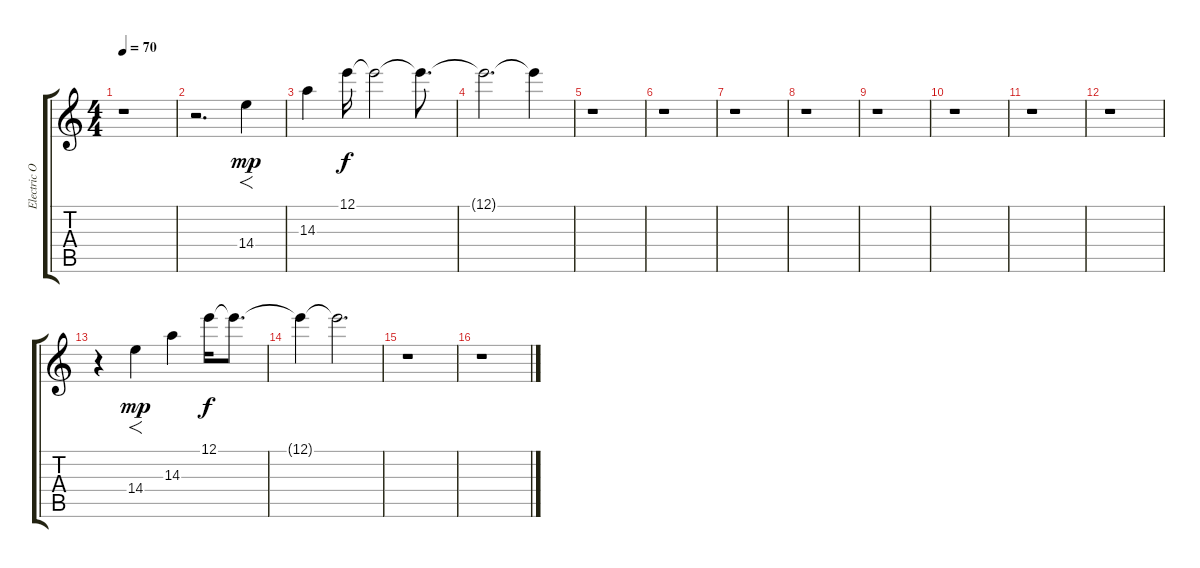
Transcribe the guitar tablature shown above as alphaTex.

\track ("Electric Overdriven Guitar" "Electric O") {instrument overdrivenguitar}
\staff {score tabs}
\tuning (E4 B3 G3 D3 A2 E2) {hide}
\ts (4 4)
\tempo 70
\clef g2
\ks c
r.1{dy mp instrument overdrivenguitar} |
r.2{d} 14.4.4{f} |
14.3.4 12.1.16{dy f volume 0} 12.1{t}.2{volume 13} 12.1{t}.8{d} |
12.1{t}.2{d volume 0} 12.1{t}.4 |
r.1 |
r.1 |
r.1 |
r.1 |
r.1 |
r.1 |
r.1 |
r.1 |
r.4 14.4.4{f dy mp volume 15} 14.3.4 12.1.16{dy f volume 0} 12.1{t}.8{d volume 13} |
12.1{t}.4 12.1{t}.2{d volume 0} |
r.1 |
r.1
